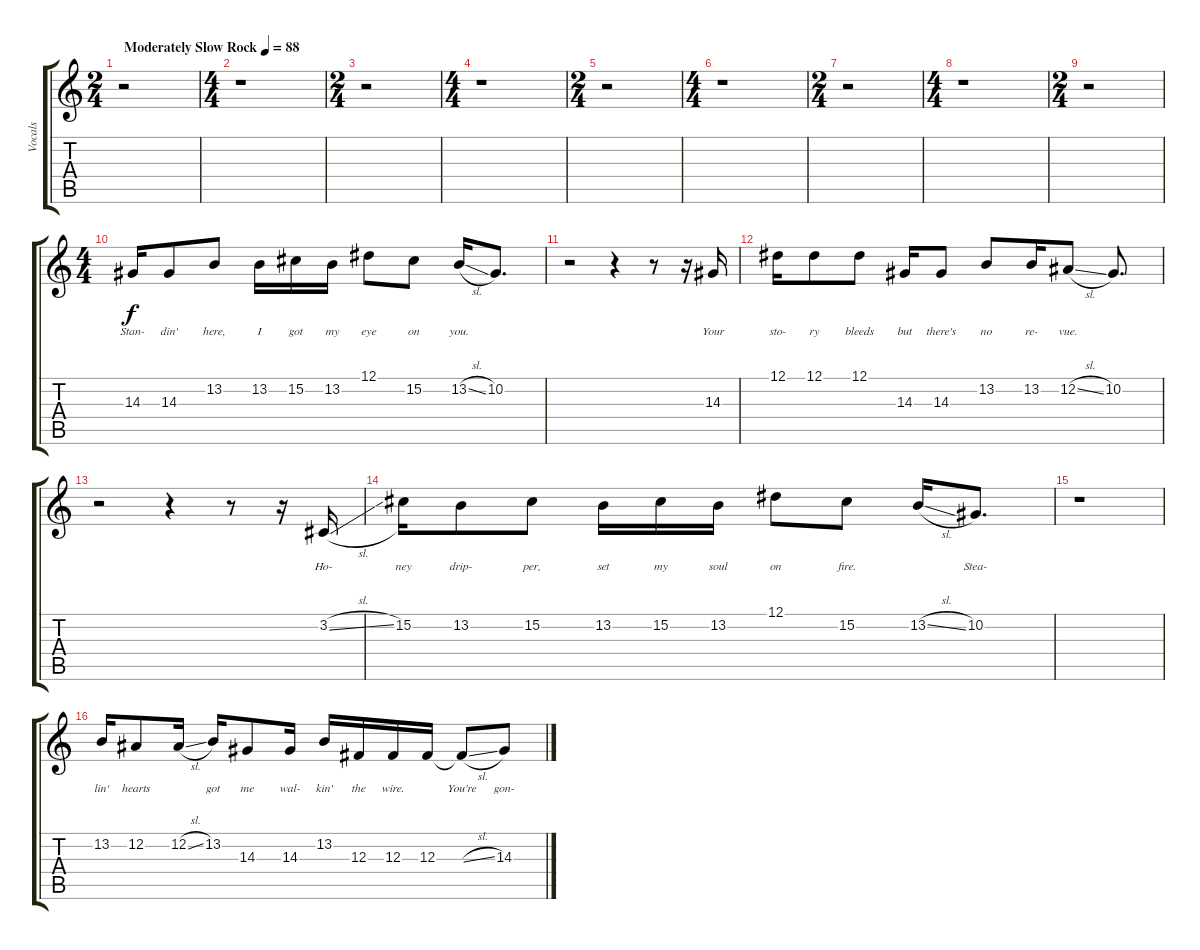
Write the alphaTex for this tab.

\track ("Vocals" "Vocals") {instrument clarinet}
\staff {score tabs}
\tuning (Eb4 Bb3 Gb3 Db3 Ab2 Eb2) {hide}
\ts (2 4)
\tempo (88 "Moderately Slow Rock")
\clef g2
\ks c
r.2{dy f instrument clarinet} |
\ts (4 4)
r.1 |
\ts (2 4)
r.2 |
\ts (4 4)
r.1 |
\ts (2 4)
r.2 |
\ts (4 4)
r.1 |
\ts (2 4)
r.2 |
\ts (4 4)
r.1 |
\ts (2 4)
r.2 |
\ts (4 4)
14.3.16{lyrics (0 "Stan-") lyrics (1 "") lyrics (2 "") lyrics (3 "") lyrics (4 "")} 14.3.8{lyrics (0 "din'") lyrics (1 "") lyrics (2 "") lyrics (3 "") lyrics (4 "")} 13.2.8{lyrics (0 "here,") lyrics (1 "") lyrics (2 "") lyrics (3 "") lyrics (4 "")} 13.2.16{lyrics (0 "I") lyrics (1 "") lyrics (2 "") lyrics (3 "") lyrics (4 "")} 15.2.16{lyrics (0 "got") lyrics (1 "") lyrics (2 "") lyrics (3 "") lyrics (4 "")} 13.2.16{lyrics (0 "my") lyrics (1 "") lyrics (2 "") lyrics (3 "") lyrics (4 "")} 12.1.8{lyrics (0 "eye") lyrics (1 "") lyrics (2 "") lyrics (3 "") lyrics (4 "")} 15.2.8{lyrics (0 "on") lyrics (1 "") lyrics (2 "") lyrics (3 "") lyrics (4 "")} 13.2{sl}.16{lyrics (0 "you.") lyrics (1 "") lyrics (2 "") lyrics (3 "") lyrics (4 "")} 10.2.8{d lyrics (0 "") lyrics (1 "") lyrics (2 "") lyrics (3 "") lyrics (4 "")} |
r.2 r.4 r.8 r.16 14.3.16{lyrics (0 "Your") lyrics (1 "") lyrics (2 "") lyrics (3 "") lyrics (4 "")} |
12.1.16{lyrics (0 "sto-") lyrics (1 "") lyrics (2 "") lyrics (3 "") lyrics (4 "")} 12.1.8{lyrics (0 "ry") lyrics (1 "") lyrics (2 "") lyrics (3 "") lyrics (4 "")} 12.1.8{lyrics (0 "bleeds") lyrics (1 "") lyrics (2 "") lyrics (3 "") lyrics (4 "")} 14.3.16{lyrics (0 "but") lyrics (1 "") lyrics (2 "") lyrics (3 "") lyrics (4 "")} 14.3.8{lyrics (0 "there's") lyrics (1 "") lyrics (2 "") lyrics (3 "") lyrics (4 "")} 13.2.8{lyrics (0 "no") lyrics (1 "") lyrics (2 "") lyrics (3 "") lyrics (4 "")} 13.2.16{lyrics (0 "re-") lyrics (1 "") lyrics (2 "") lyrics (3 "") lyrics (4 "")} 12.2{sl}.8{lyrics (0 "vue.") lyrics (1 "") lyrics (2 "") lyrics (3 "") lyrics (4 "")} 10.2.8{d lyrics (0 "") lyrics (1 "") lyrics (2 "") lyrics (3 "") lyrics (4 "")} |
r.2 r.4 r.8 r.16 3.2{sl}.16{lyrics (0 "Ho-") lyrics (1 "") lyrics (2 "") lyrics (3 "") lyrics (4 "")} |
15.2.16{lyrics (0 "ney") lyrics (1 "") lyrics (2 "") lyrics (3 "") lyrics (4 "")} 13.2.8{lyrics (0 "drip-") lyrics (1 "") lyrics (2 "") lyrics (3 "") lyrics (4 "")} 15.2.8{lyrics (0 "per,") lyrics (1 "") lyrics (2 "") lyrics (3 "") lyrics (4 "")} 13.2.16{lyrics (0 "set") lyrics (1 "") lyrics (2 "") lyrics (3 "") lyrics (4 "")} 15.2.16{lyrics (0 "my") lyrics (1 "") lyrics (2 "") lyrics (3 "") lyrics (4 "")} 13.2.16{lyrics (0 "soul") lyrics (1 "") lyrics (2 "") lyrics (3 "") lyrics (4 "")} 12.1.8{lyrics (0 "on") lyrics (1 "") lyrics (2 "") lyrics (3 "") lyrics (4 "")} 15.2.8{lyrics (0 "fire.") lyrics (1 "") lyrics (2 "") lyrics (3 "") lyrics (4 "")} 13.2{sl}.16{lyrics (0 "") lyrics (1 "") lyrics (2 "") lyrics (3 "") lyrics (4 "")} 10.2.8{d lyrics (0 "Stea-") lyrics (1 "") lyrics (2 "") lyrics (3 "") lyrics (4 "")} |
r.1 |
13.2.16{lyrics (0 "lin'") lyrics (1 "") lyrics (2 "") lyrics (3 "") lyrics (4 "")} 12.2.8{lyrics (0 "hearts") lyrics (1 "") lyrics (2 "") lyrics (3 "") lyrics (4 "")} 12.2{sl}.16{lyrics (0 "") lyrics (1 "") lyrics (2 "") lyrics (3 "") lyrics (4 "")} 13.2.16{lyrics (0 "got") lyrics (1 "") lyrics (2 "") lyrics (3 "") lyrics (4 "")} 14.3.8{lyrics (0 "me") lyrics (1 "") lyrics (2 "") lyrics (3 "") lyrics (4 "")} 14.3.16{lyrics (0 "wal-") lyrics (1 "") lyrics (2 "") lyrics (3 "") lyrics (4 "")} 13.2.16{lyrics (0 "kin'") lyrics (1 "") lyrics (2 "") lyrics (3 "") lyrics (4 "")} 12.3.16{lyrics (0 "the") lyrics (1 "") lyrics (2 "") lyrics (3 "") lyrics (4 "")} 12.3.16{lyrics (0 "wire.") lyrics (1 "") lyrics (2 "") lyrics (3 "") lyrics (4 "")} 12.3.16{lyrics (0 "") lyrics (1 "") lyrics (2 "") lyrics (3 "") lyrics (4 "")} 12.3{sl t}.8{lyrics (0 "You're") lyrics (1 "") lyrics (2 "") lyrics (3 "") lyrics (4 "")} 14.3.8{lyrics (0 "gon-") lyrics (1 "") lyrics (2 "") lyrics (3 "") lyrics (4 "")}
